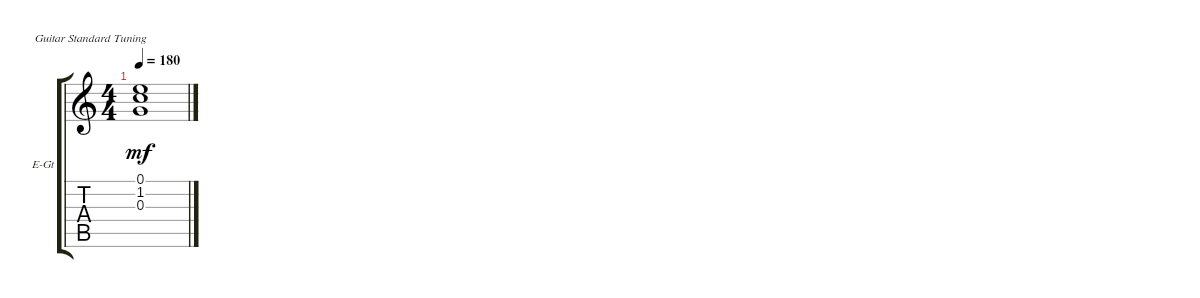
\defaultSystemsLayout 4
\bracketExtendMode groupsimilarinstruments
\firstSystemTrackNameOrientation horizontal
\otherSystemsTrackNameOrientation horizontal
\track ("Electric  Clean Guitar 1" "E-Gt") {instrument electricguitarclean}
\staff {score tabs}
\tuning (E4 B3 G3 D3 A2 E2)
\ts (4 4)
\tempo 180
\clef g2
\ks c
(0.1{t} 0.3{t} 1.2{t}).1{dy mf}
